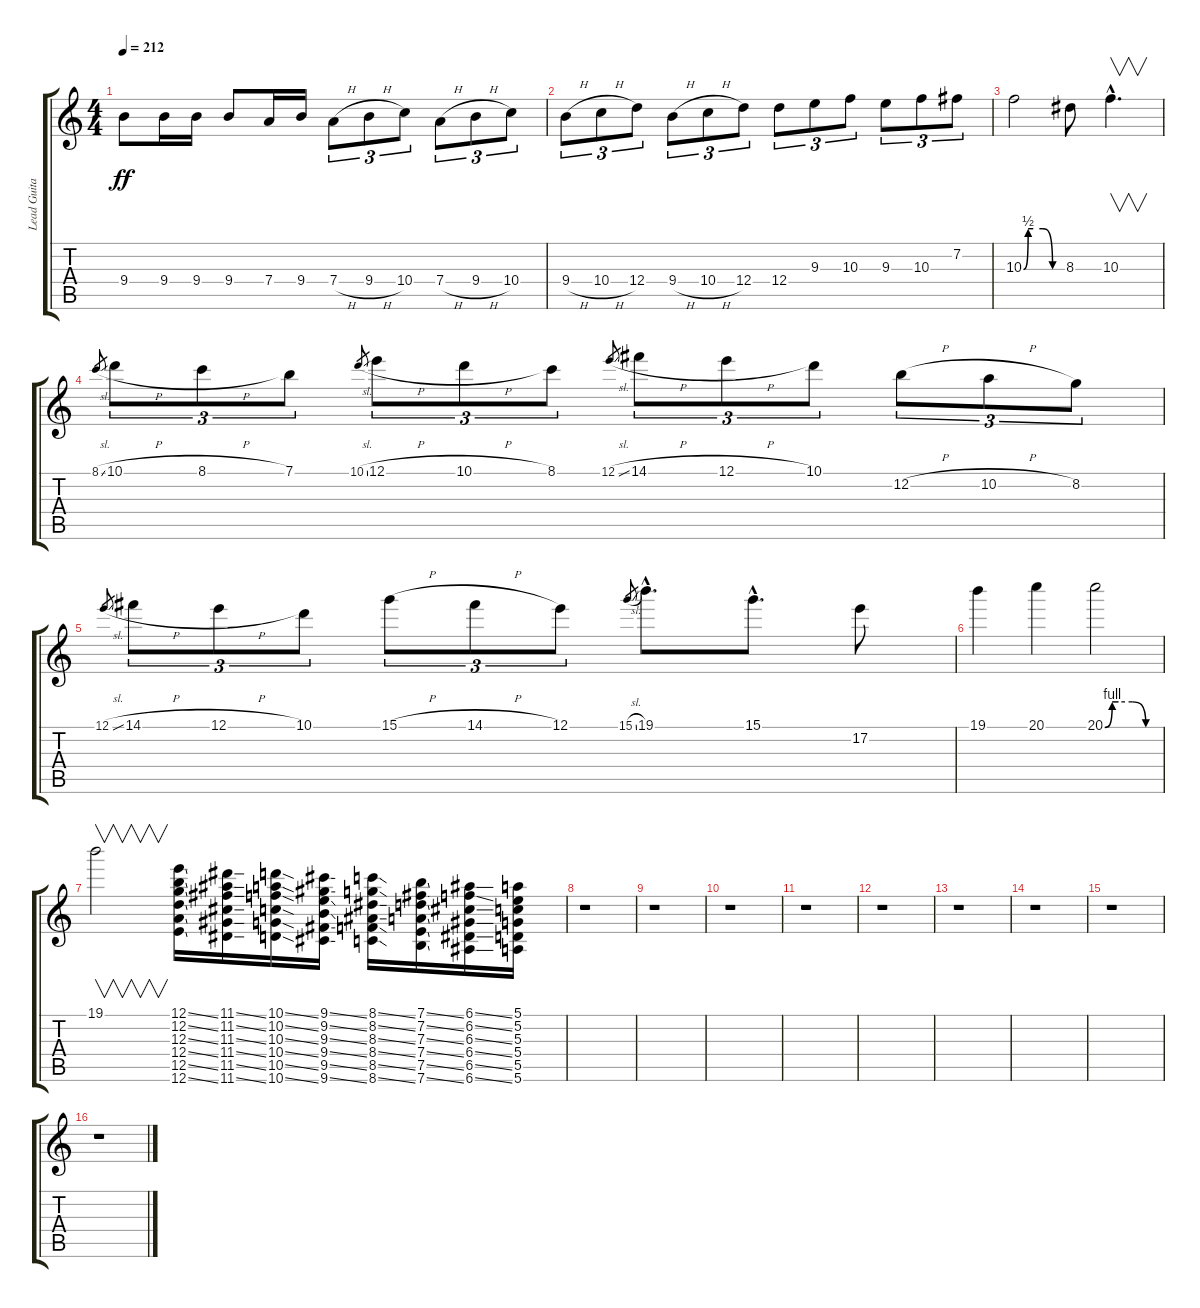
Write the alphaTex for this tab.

\track ("Lead Guitar" "Lead Guita") {instrument distortionguitar}
\staff {score tabs}
\tuning (E4 B3 G3 D3 A2 E2) {hide}
\ts (4 4)
\tempo 212
\clef g2
\ks c
9.4.8{dy ff} 9.4.16 9.4.16 9.4.8 7.4.16 9.4.16 7.4{h}.8{tu (3 2)} 9.4{h}.8{tu (3 2)} 10.4.8{tu (3 2)} 7.4{h}.8{tu (3 2)} 9.4{h}.8{tu (3 2)} 10.4.8{tu (3 2)} |
9.4{h}.8{tu (3 2)} 10.4{h}.8{tu (3 2)} 12.4.8{tu (3 2)} 9.4{h}.8{tu (3 2)} 10.4{h}.8{tu (3 2)} 12.4.8{tu (3 2)} 12.4.8{tu (3 2)} 9.3.8{tu (3 2)} 10.3.8{tu (3 2)} 9.3.8{tu (3 2)} 10.3.8{tu (3 2)} 7.2.8{tu (3 2)} |
10.3{be (custom 0 0 7 2 15 2 30 2 45 0 60 0)}.2 8.3.8 10.3{hac}.4{v d} |
8.1{sl}.8{gr} 10.1{h}.8{tu (3 2)} 8.1{h}.8{tu (3 2)} 7.1.8{tu (3 2)} 10.1{sl}.8{gr} 12.1{h}.8{tu (3 2)} 10.1{h}.8{tu (3 2)} 8.1.8{tu (3 2)} 12.1{sl}.8{gr} 14.1{h}.8{tu (3 2)} 12.1{h}.8{tu (3 2)} 10.1.8{tu (3 2)} 12.2{h}.8{tu (3 2)} 10.2{h}.8{tu (3 2)} 8.2.8{tu (3 2)} |
12.1{sl}.8{gr} 14.1{h}.8{tu (3 2)} 12.1{h}.8{tu (3 2)} 10.1.8{tu (3 2)} 15.1{h}.8{tu (3 2)} 14.1{h}.8{tu (3 2)} 12.1.8{tu (3 2)} 15.1{sl}.8{gr} 19.1{hac}.8{d} 15.1{hac}.8{d} 17.2.8 |
19.1.4 20.1.4 20.1{be (custom 0 0 8 4 15 4 30 4 45 0 60 0)}.2 |
19.1.2{v} (12.1{ss} 12.2{ss} 12.3{ss} 12.4{ss} 12.5{ss} 12.6{ss}).16{instrument guitarfretnoise} (11.1{ss} 11.2{ss} 11.3{ss} 11.4{ss} 11.5{ss} 11.6{ss}).16 (10.1{ss} 10.2{ss} 10.3{ss} 10.4{ss} 10.5{ss} 10.6{ss}).16 (9.1{ss} 9.2{ss} 9.3{ss} 9.4{ss} 9.5{ss} 9.6{ss}).16 (8.1{ss} 8.2{ss} 8.3{ss} 8.4{ss} 8.5{ss} 8.6{ss}).16 (7.1{ss} 7.2{ss} 7.3{ss} 7.4{ss} 7.5{ss} 7.6{ss}).16 (6.1{ss} 6.2{ss} 6.3{ss} 6.4{ss} 6.5{ss} 6.6{ss}).16 (5.1 5.2 5.3 5.4 5.5 5.6).16 |
r.1{instrument distortionguitar} |
r.1 |
r.1 |
r.1 |
r.1 |
r.1 |
r.1 |
r.1 |
r.1
